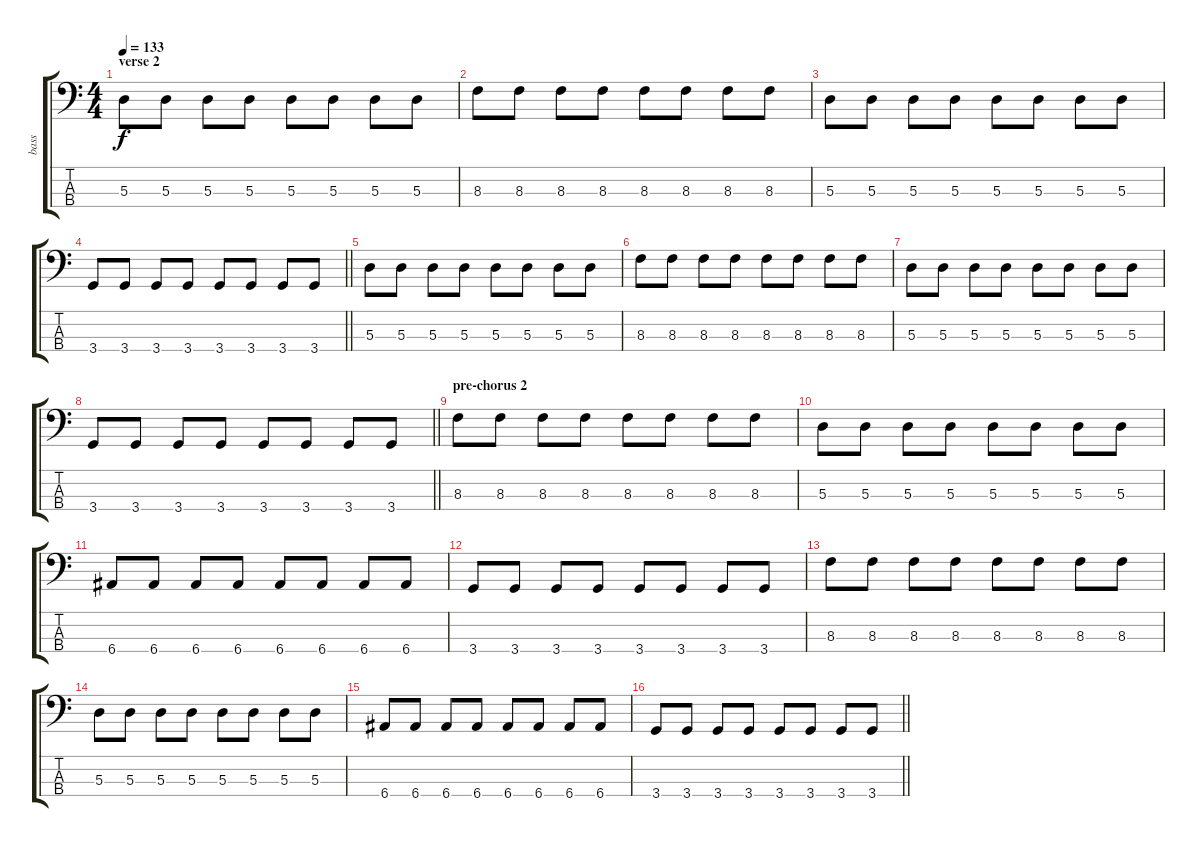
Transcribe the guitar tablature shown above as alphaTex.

\track ("bass " "bass ") {instrument electricbassfinger}
\staff {score tabs}
\tuning (G2 D2 A1 E1) {hide}
\ts (4 4)
\section ("" "verse 2")
\tempo 133
\clef f4
\ks c
5.3.8{dy f} 5.3.8 5.3.8 5.3.8 5.3.8 5.3.8 5.3.8 5.3.8 |
8.3.8 8.3.8 8.3.8 8.3.8 8.3.8 8.3.8 8.3.8 8.3.8 |
5.3.8 5.3.8 5.3.8 5.3.8 5.3.8 5.3.8 5.3.8 5.3.8 |
\barLineRight lightlight
3.4.8 3.4.8 3.4.8 3.4.8 3.4.8 3.4.8 3.4.8 3.4.8 |
5.3.8 5.3.8 5.3.8 5.3.8 5.3.8 5.3.8 5.3.8 5.3.8 |
8.3.8 8.3.8 8.3.8 8.3.8 8.3.8 8.3.8 8.3.8 8.3.8 |
5.3.8 5.3.8 5.3.8 5.3.8 5.3.8 5.3.8 5.3.8 5.3.8 |
\barLineRight lightlight
3.4.8 3.4.8 3.4.8 3.4.8 3.4.8 3.4.8 3.4.8 3.4.8 |
\section ("" "pre-chorus 2")
8.3.8 8.3.8 8.3.8 8.3.8 8.3.8 8.3.8 8.3.8 8.3.8 |
5.3.8 5.3.8 5.3.8 5.3.8 5.3.8 5.3.8 5.3.8 5.3.8 |
6.4.8 6.4.8 6.4.8 6.4.8 6.4.8 6.4.8 6.4.8 6.4.8 |
3.4.8 3.4.8 3.4.8 3.4.8 3.4.8 3.4.8 3.4.8 3.4.8 |
8.3.8 8.3.8 8.3.8 8.3.8 8.3.8 8.3.8 8.3.8 8.3.8 |
5.3.8 5.3.8 5.3.8 5.3.8 5.3.8 5.3.8 5.3.8 5.3.8 |
6.4.8 6.4.8 6.4.8 6.4.8 6.4.8 6.4.8 6.4.8 6.4.8 |
\barLineRight lightlight
3.4.8 3.4.8 3.4.8 3.4.8 3.4.8 3.4.8 3.4.8 3.4.8
